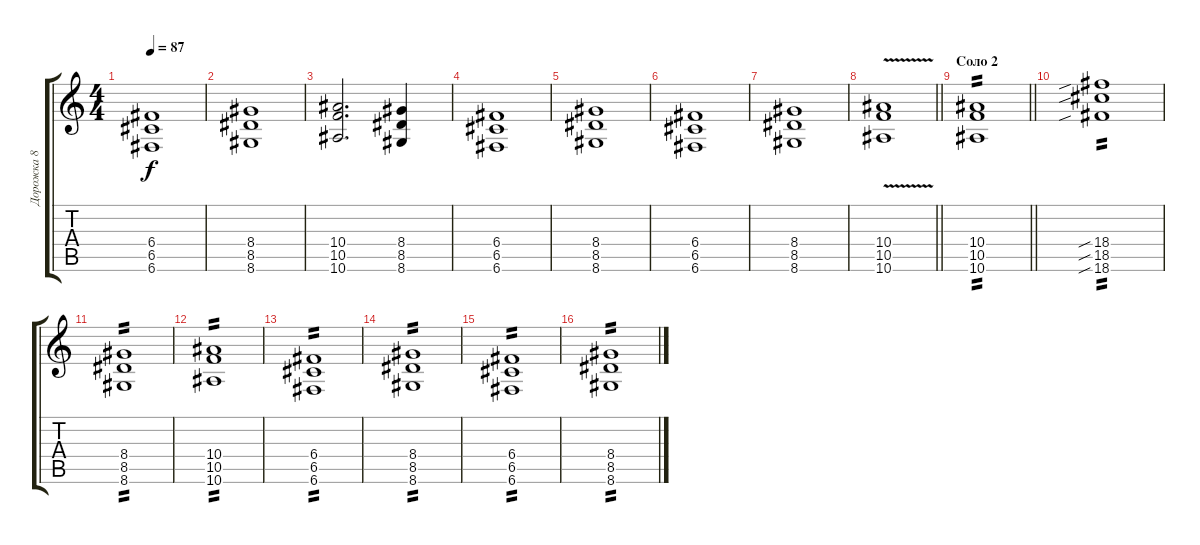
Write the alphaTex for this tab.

\track ("Дорожка 8" "Дорожка 8") {instrument acousticguitarsteel}
\staff {score tabs}
\tuning (D4 A3 F3 C3 G2 C2) {hide}
\ts (4 4)
\tempo 87
\clef g2
\ks c
(6.4 6.5 6.6).1{dy f} |
(8.4 8.5 8.6).1 |
(10.4 10.5 10.6).2{d} (8.4 8.5 8.6).4 |
(6.4 6.5 6.6).1 |
(8.4 8.5 8.6).1 |
(6.4 6.5 6.6).1 |
(8.4 8.5 8.6).1 |
\barLineRight lightlight
(10.4{v} 10.5{v} 10.6{v}).1 |
\section ("" "Соло 2")
\barLineRight lightlight
(10.4 10.5 10.6).1{tp 2 volume 16 instrument distortionguitar} |
(18.4{sib} 18.5{sib} 18.6{sib}).1{tp 2} |
(8.4 8.5 8.6).1{tp 2} |
(10.4 10.5 10.6).1{tp 2} |
(6.4 6.5 6.6).1{tp 2} |
(8.4 8.5 8.6).1{tp 2} |
(6.4 6.5 6.6).1{tp 2} |
(8.4 8.5 8.6).1{tp 2}
